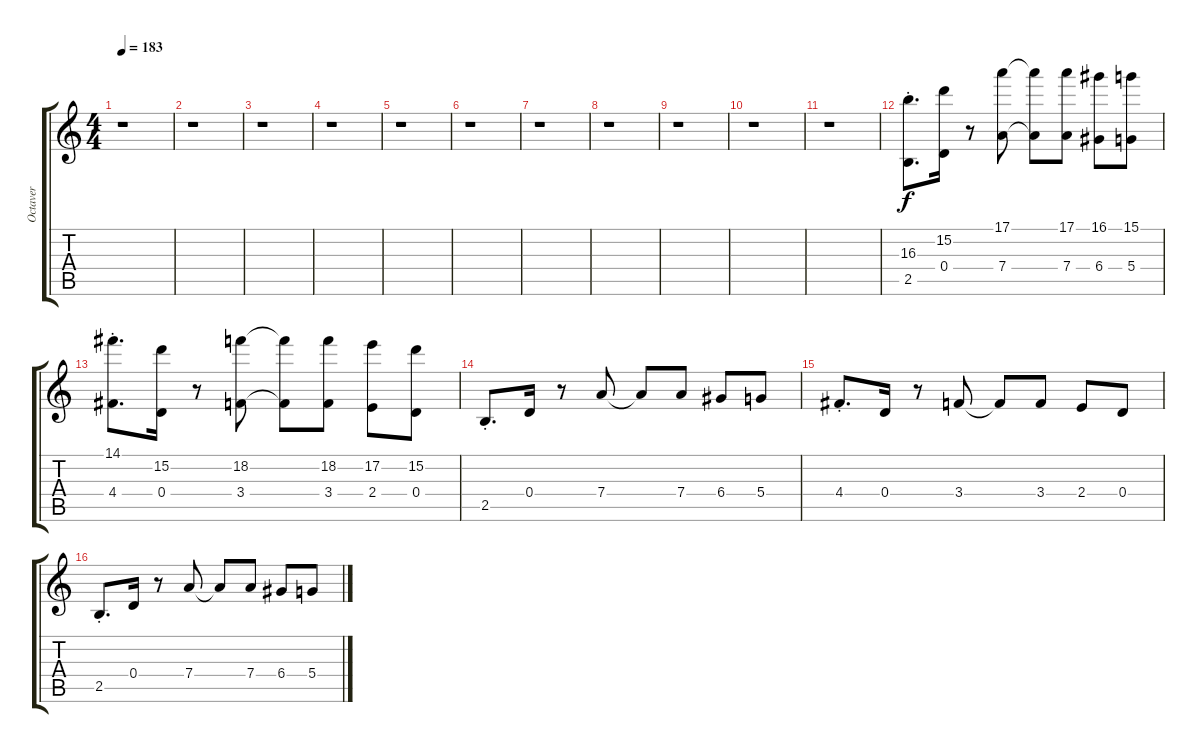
\track ("Octaver" "Octaver") {instrument distortionguitar}
\staff {score tabs}
\tuning (E4 B3 G3 D3 A2 E2) {hide}
\ts (4 4)
\tempo 183
\clef g2
\ks c
r.1{dy f} |
r.1 |
r.1 |
r.1 |
r.1 |
r.1 |
r.1 |
r.1 |
r.1 |
r.1 |
r.1 |
(16.3 2.5{st}).8{d} (15.2 0.4).16 r.8 (17.1 7.4).8 (17.1{t} 7.4{t}).8 (17.1 7.4).8 (16.1 6.4).8 (15.1 5.4).8 |
(14.1{st} 4.4{st}).8{d} (15.2 0.4).16 r.8 (18.2 3.4).8 (18.2{t} 3.4{t}).8 (18.2 3.4).8 (17.2 2.4).8 (15.2 0.4).8 |
2.5{st}.8{d} 0.4.16 r.8 7.4.8 7.4{t}.8 7.4.8 6.4.8 5.4.8 |
4.4{st}.8{d} 0.4.16 r.8 3.4.8 3.4{t}.8 3.4.8 2.4.8 0.4.8 |
2.5{st}.8{d} 0.4.16 r.8 7.4.8 7.4{t}.8 7.4.8 6.4.8 5.4.8
